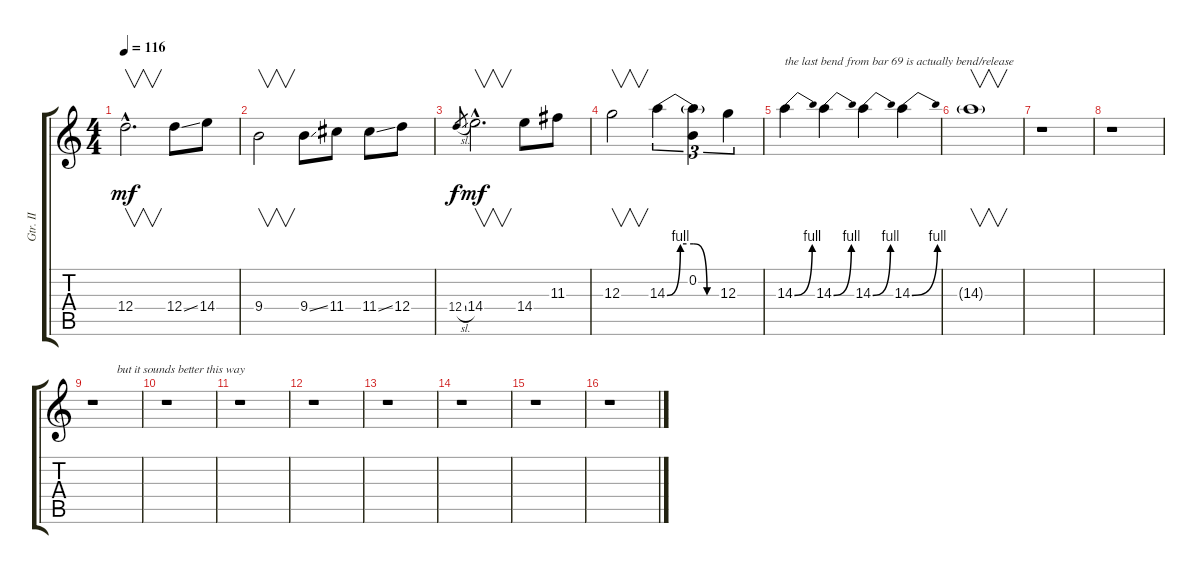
\track ("Gtr. II" "Gtr. II") {instrument distortionguitar}
\staff {score tabs}
\tuning (E4 B3 G3 D3 A2 E2) {hide}
\ts (4 4)
\tempo 116
\clef g2
\ks c
12.4{hac}.2{v d dy mf} 12.4{ss}.8 14.4.8 |
9.4.2{v} 9.4{ss}.8 11.4.8 11.4{ss}.8 12.4.8 |
12.4{sl}.8{gr dy f} 14.4{hac}.2{v d dy mf} 14.4.8 11.3.8 |
12.3.2{v} 14.3{be (custom 0 0 15 4 30 4 45 0 60 0)}.4{tu (3 2)} (0.2 14.3{t}).4{tu (3 2)} 12.3.4{tu (3 2)} |
14.3{be (bend 0 0 60 4)}.4{txt "the last bend from bar 69 is actually bend/release"} 14.3{be (bend 0 0 60 4)}.4 14.3{be (bend 0 0 60 4)}.4 14.3{be (bend 0 0 60 4)}.4 |
14.3{g}.1{v} |
r.1 |
r.1 |
r.1{txt "        but it sounds better this way"} |
r.1 |
r.1 |
r.1 |
r.1 |
r.1 |
r.1 |
r.1
